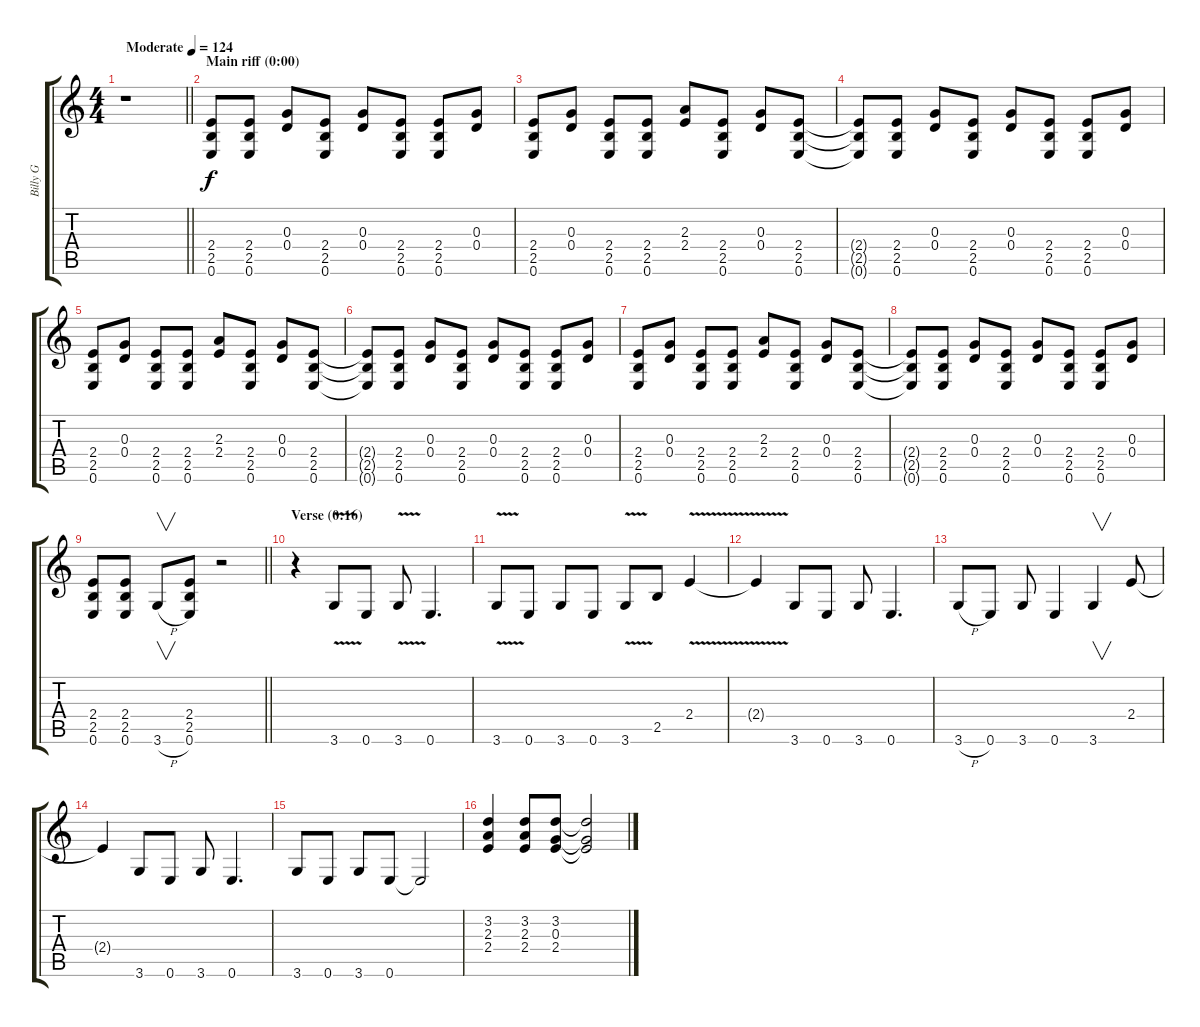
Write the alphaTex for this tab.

\track ("Billy G" "Billy G") {instrument overdrivenguitar}
\staff {score tabs}
\tuning (E4 B3 G3 D3 A2 E2) {hide}
\ts (4 4)
\tempo (124 "Moderate")
\clef g2
\barLineRight lightlight
\ks c
r.1{dy f instrument overdrivenguitar} |
\section ("" "Main riff (0:00)")
(2.4 2.5 0.6).8 (2.4 2.5 0.6).8 (0.3 0.4).8 (2.4 2.5 0.6).8 (0.3 0.4).8 (2.4 2.5 0.6).8 (2.4 2.5 0.6).8 (0.3 0.4).8 |
(2.4 2.5 0.6).8 (0.3 0.4).8 (2.4 2.5 0.6).8 (2.4 2.5 0.6).8 (2.3 2.4).8 (2.4 2.5 0.6).8 (0.3 0.4).8 (2.4 2.5 0.6).8 |
(2.4{t} 2.5{t} 0.6{t}).8 (2.4 2.5 0.6).8 (0.3 0.4).8 (2.4 2.5 0.6).8 (0.3 0.4).8 (2.4 2.5 0.6).8 (2.4 2.5 0.6).8 (0.3 0.4).8 |
(2.4 2.5 0.6).8 (0.3 0.4).8 (2.4 2.5 0.6).8 (2.4 2.5 0.6).8 (2.3 2.4).8 (2.4 2.5 0.6).8 (0.3 0.4).8 (2.4 2.5 0.6).8 |
(2.4{t} 2.5{t} 0.6{t}).8 (2.4 2.5 0.6).8 (0.3 0.4).8 (2.4 2.5 0.6).8 (0.3 0.4).8 (2.4 2.5 0.6).8 (2.4 2.5 0.6).8 (0.3 0.4).8 |
(2.4 2.5 0.6).8 (0.3 0.4).8 (2.4 2.5 0.6).8 (2.4 2.5 0.6).8 (2.3 2.4).8 (2.4 2.5 0.6).8 (0.3 0.4).8 (2.4 2.5 0.6).8 |
(2.4{t} 2.5{t} 0.6{t}).8 (2.4 2.5 0.6).8 (0.3 0.4).8 (2.4 2.5 0.6).8 (0.3 0.4).8 (2.4 2.5 0.6).8 (2.4 2.5 0.6).8 (0.3 0.4).8 |
\barLineRight lightlight
(2.4 2.5 0.6).8 (2.4 2.5 0.6).8 3.6{h}.8{v} (2.4 2.5 0.6).8 r.2 |
\section ("" "Verse (0:16)")
r.4 3.6{v}.8 0.6.8 3.6{v}.8 0.6.4{d} |
3.6{v}.8 0.6.8 3.6.8 0.6.8 3.6{v}.8 2.5.8 2.4{v}.4 |
2.4{t}.4 3.6.8 0.6.8 3.6.8 0.6.4{d} |
3.6{h}.8 0.6.8 3.6.8 0.6.4 3.6.4{v} 2.4.8 |
2.4{t}.4 3.6.8 0.6.8 3.6.8 0.6.4{d} |
3.6.8 0.6.8 3.6.8 0.6.8 0.6{t}.2 |
(3.2 2.3 2.4).4 (3.2 2.3 2.4).8 (3.2 0.3 2.4).8 (3.2{t} 0.3{t} 2.4{t}).2
